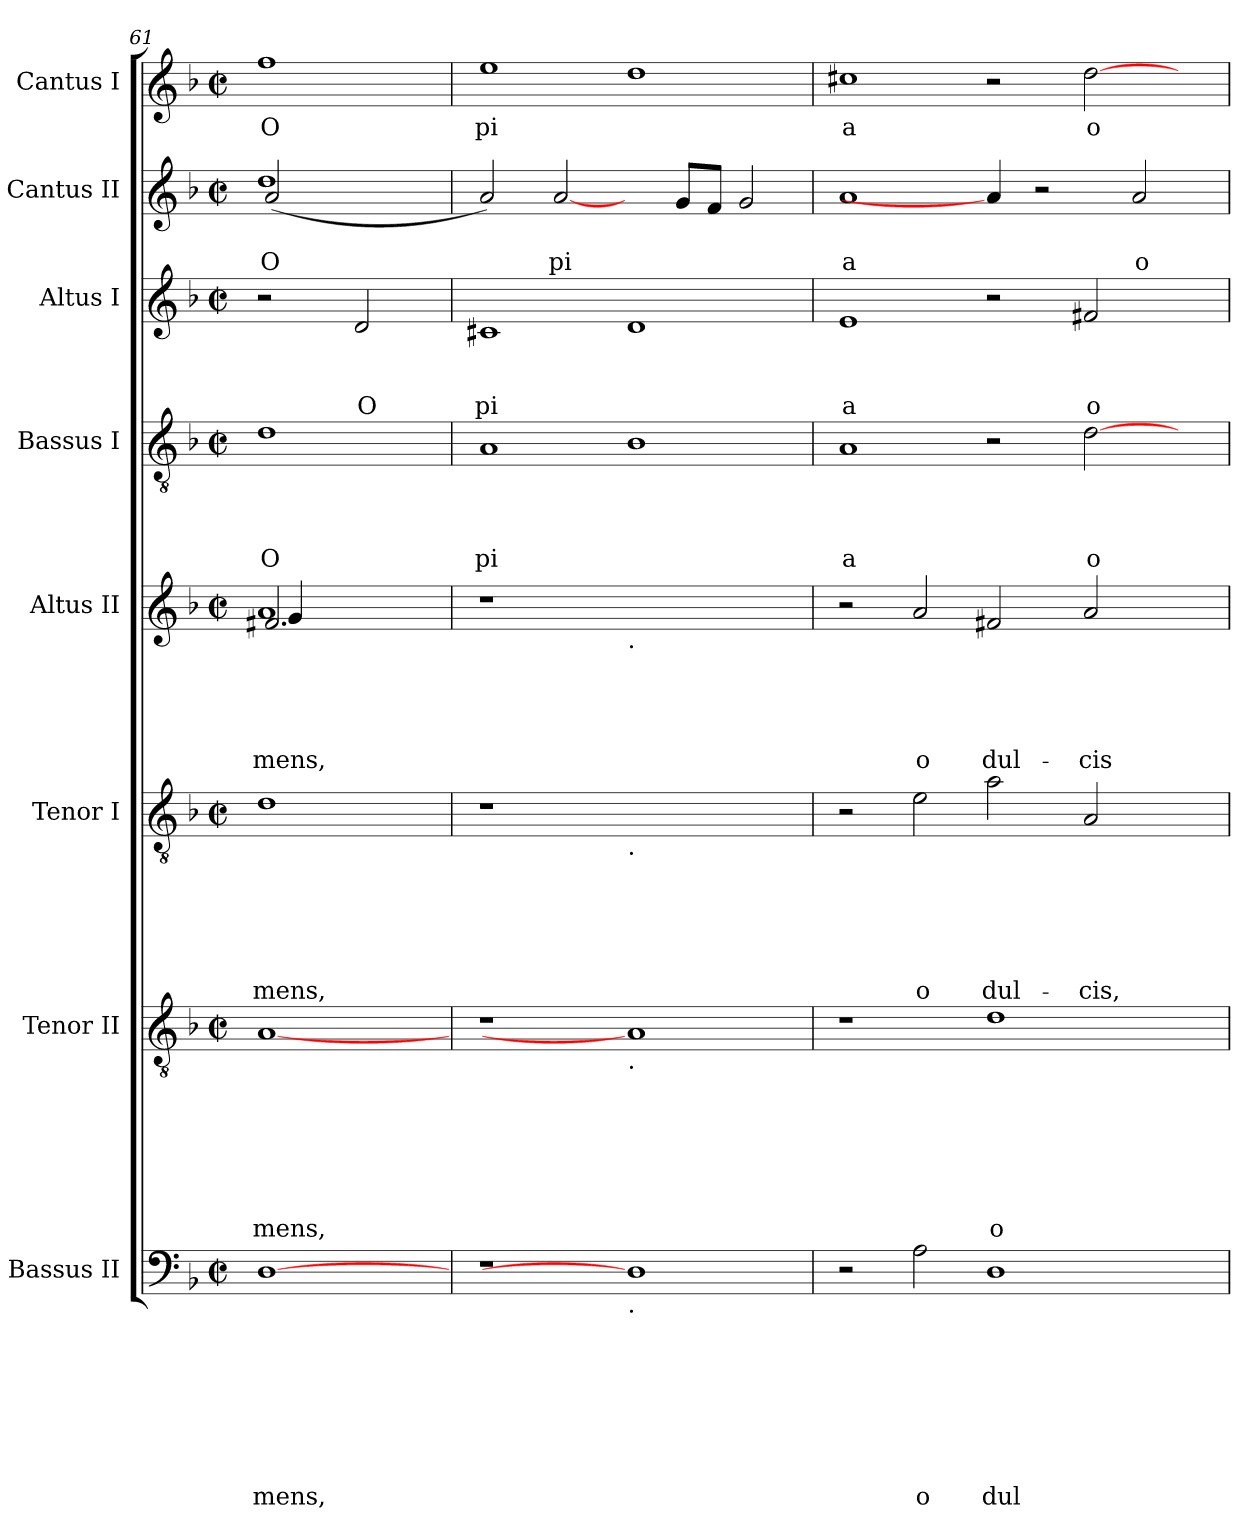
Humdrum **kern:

**kern	**text	**text	**text	**text	**text	**text	**text	**text	**kern	**text	**text	**text	**text	**text	**text	**text	**kern	**text	**text	**text	**text	**text	**text	**kern	**text	**text	**text	**text	**text	**kern	**text	**text	**text	**text	**kern	**text	**text	**text	**kern	**text	**text	**kern	**text
*part8	*part8	*part8	*part8	*part8	*part8	*part8	*part8	*part8	*part7	*part7	*part7	*part7	*part7	*part7	*part7	*part7	*part6	*part6	*part6	*part6	*part6	*part6	*part6	*part5	*part5	*part5	*part5	*part5	*part5	*part4	*part4	*part4	*part4	*part4	*part3	*part3	*part3	*part3	*part2	*part2	*part2	*part1	*part1
*staff8	*staff8	*staff8	*staff8	*staff8	*staff8	*staff8	*staff8	*staff8	*staff7	*staff7	*staff7	*staff7	*staff7	*staff7	*staff7	*staff7	*staff6	*staff6	*staff6	*staff6	*staff6	*staff6	*staff6	*staff5	*staff5	*staff5	*staff5	*staff5	*staff5	*staff4	*staff4	*staff4	*staff4	*staff4	*staff3	*staff3	*staff3	*staff3	*staff2	*staff2	*staff2	*staff1	*staff1
*I"Bassus II	*	*	*	*	*	*	*	*	*I"Tenor II	*	*	*	*	*	*	*	*I"Tenor I	*	*	*	*	*	*	*I"Altus II	*	*	*	*	*	*I"Bassus I	*	*	*	*	*I"Altus I	*	*	*	*I"Cantus II	*	*	*I"Cantus I	*
*clefF4	*	*	*	*	*	*	*	*	*clefGv2	*	*	*	*	*	*	*	*clefGv2	*	*	*	*	*	*	*clefG2	*	*	*	*	*	*clefGv2	*	*	*	*	*clefG2	*	*	*	*clefG2	*	*	*clefG2	*
*k[b-]	*	*	*	*	*	*	*	*	*k[b-]	*	*	*	*	*	*	*	*k[b-]	*	*	*	*	*	*	*k[b-]	*	*	*	*	*	*k[b-]	*	*	*	*	*k[b-]	*	*	*	*k[b-]	*	*	*k[b-]	*
*F:	*	*	*	*	*	*	*	*	*F:	*	*	*	*	*	*	*	*F:	*	*	*	*	*	*	*F:	*	*	*	*	*	*F:	*	*	*	*	*F:	*	*	*	*F:	*	*	*F:	*
*M2/2	*	*	*	*	*	*	*	*	*M2/2	*	*	*	*	*	*	*	*M2/2	*	*	*	*	*	*	*M2/2	*	*	*	*	*	*M2/2	*	*	*	*	*M2/2	*	*	*	*M2/2	*	*	*M2/2	*
*met(c|)	*	*	*	*	*	*	*	*	*met(c|)	*	*	*	*	*	*	*	*met(c|)	*	*	*	*	*	*	*met(c|)	*	*	*	*	*	*met(c|)	*	*	*	*	*met(c|)	*	*	*	*met(c|)	*	*	*met(c|)	*
=61	=61	=61	=61	=61	=61	=61	=61	=61	=61	=61	=61	=61	=61	=61	=61	=61	=61	=61	=61	=61	=61	=61	=61	=61	=61	=61	=61	=61	=61	=61	=61	=61	=61	=61	=61	=61	=61	=61	=61	=61	=61	=61	=61
!	!	!	!	!	!	!	!	!LO:LY:b	!	!	!	!	!	!	!	!LO:LY:b	!	!	!	!	!	!	!LO:LY:b	!	!	!	!	!	!LO:LY:b	!	!	!	!	!LO:LY:b	!	!	!	!	!	!	!LO:LY:b	!	!LO:LY:b
*	*	*	*	*	*	*	*	*	*	*	*	*	*	*	*	*	*	*	*	*	*	*	*	*^	*	*	*	*	*	*	*	*	*	*	*	*	*	*	*^	*	*	*	*
*	*	*	*	*	*	*	*	*	*	*	*	*	*	*	*	*	*	*	*	*	*	*	*	*	*^	*	*	*	*	*	*	*	*	*	*	*	*	*	*	*	*	*	*	*	*
[1D	.	.	.	.	.	.	.	-mens,	[1A	.	.	.	.	.	.	mens,	1d	.	.	.	.	.	mens,	1a	2.f#X/	4g/	.	.	.	.	-mens,	1d	.	.	.	O	2r	.	.	.	1dd	(<2a/	.	O	1ff	O
.	.	.	.	.	.	.	.	.	.	.	.	.	.	.	.	.	.	.	.	.	.	.	.	.	.	2.ryy	.	.	.	.	.	.	.	.	.	.	.	.	.	.	.	.	.	.	.	.
!	!	!	!	!	!	!	!	!	!	!	!	!	!	!	!	!	!	!	!	!	!	!	!	!	!	!	!	!	!	!	!	!	!	!	!	!	!	!	!	!LO:LY:b	!	!	!	!	!	!
.	.	.	.	.	.	.	.	.	.	.	.	.	.	.	.	.	.	.	.	.	.	.	.	.	.	.	.	.	.	.	.	.	.	.	.	.	2d/	.	.	O	.	2ryy	.	.	.	.
.	.	.	.	.	.	.	.	.	.	.	.	.	.	.	.	.	.	.	.	.	.	.	.	.	4ryy	.	.	.	.	.	.	.	.	.	.	.	.	.	.	.	.	.	.	.	.	.
*	*	*	*	*	*	*	*	*	*	*	*	*	*	*	*	*	*	*	*	*	*	*	*	*	*v	*v	*	*	*	*	*	*	*	*	*	*	*	*	*	*	*v	*v	*	*	*	*
=62	=62	=62	=62	=62	=62	=62	=62	=62	=62	=62	=62	=62	=62	=62	=62	=62	=62	=62	=62	=62	=62	=62	=62	=62	=62	=62	=62	=62	=62	=62	=62	=62	=62	=62	=62	=62	=62	=62	=62	=62	=62	=62	=62	=62
!	!	!	!	!	!	!	!	!	!	!	!	!	!	!	!	!	!	!	!	!	!	!	!	!	!	!	!	!	!	!	!	!	!	!	!LO:LY:b	!	!	!	!LO:LY:b	!	!	!	!	!LO:LY:b
*	*	*	*	*	*	*	*	*	*	*	*	*	*	*	*	*	*	*	*	*	*	*	*	*v	*v	*	*	*	*	*	*	*	*	*	*	*	*	*	*	*	*	*	*	*
1r	.	.	.	.	.	.	.	.	1r	.	.	.	.	.	.	.	1r	.	.	.	.	.	.	1r	.	.	.	.	.	1A	.	.	.	pi	1c#X	.	.	pi	2a/)	.	.	1ee	pi
!	!	!	!	!	!	!	!	!	!	!	!	!	!	!	!	!	!	!	!	!	!	!	!	!	!	!	!	!	!	!	!	!	!	!	!	!	!	!	!	!	!LO:LY:b	!	!
.	.	.	.	.	.	.	.	.	.	.	.	.	.	.	.	.	.	.	.	.	.	.	.	.	.	.	.	.	.	.	.	.	.	.	.	.	.	.	[2a/	.	pi	.	.
!	!	!	!	!	!	!	!	!	!	!	!	!	!	!	!	!	!	!	!	!	!	!	!	!LO:TX:b:t=.	!	!	!	!	!	!	!	!	!	!	!	!	!	!	!	!	!	!	!
!	!	!	!	!	!	!	!	!	!	!	!	!	!	!	!	!	!LO:TX:b:t=.	!	!	!	!	!	!	!	!	!	!	!	!	!	!	!	!	!	!	!	!	!	!	!	!	!	!
!	!	!	!	!	!	!	!	!	!LO:TX:b:t=.	!	!	!	!	!	!	!	!	!	!	!	!	!	!	!	!	!	!	!	!	!	!	!	!	!	!	!	!	!	!	!	!	!	!
!LO:TX:b:t=.	!	!	!	!	!	!	!	!	!	!	!	!	!	!	!	!	!	!	!	!	!	!	!	!	!	!	!	!	!	!	!	!	!	!	!	!	!	!	!	!	!	!	!
1D]	.	.	.	.	.	.	.	.	1A]	.	.	.	.	.	.	.	1ryy	.	.	.	.	.	.	1ryy	.	.	.	.	.	1B-	.	.	.	.	1d	.	.	.	4ryy	.	.	1dd	.
.	.	.	.	.	.	.	.	.	.	.	.	.	.	.	.	.	.	.	.	.	.	.	.	.	.	.	.	.	.	.	.	.	.	.	.	.	.	.	8g/L	.	.	.	.
.	.	.	.	.	.	.	.	.	.	.	.	.	.	.	.	.	.	.	.	.	.	.	.	.	.	.	.	.	.	.	.	.	.	.	.	.	.	.	8f/J	.	.	.	.
.	.	.	.	.	.	.	.	.	.	.	.	.	.	.	.	.	.	.	.	.	.	.	.	.	.	.	.	.	.	.	.	.	.	.	.	.	.	.	2g/	.	.	.	.
!!LO:PB:g=z
=63	=63	=63	=63	=63	=63	=63	=63	=63	=63	=63	=63	=63	=63	=63	=63	=63	=63	=63	=63	=63	=63	=63	=63	=63	=63	=63	=63	=63	=63	=63	=63	=63	=63	=63	=63	=63	=63	=63	=63	=63	=63	=63	=63
!	!	!	!	!	!	!	!	!	!	!	!	!	!	!	!	!	!	!	!	!	!	!	!	!	!	!	!	!	!	!	!	!	!	!LO:LY:b	!	!	!	!LO:LY:b	!	!	!LO:LY:b	!	!LO:LY:b
2r	.	.	.	.	.	.	.	.	1r	.	.	.	.	.	.	.	2r	.	.	.	.	.	.	2r	.	.	.	.	.	1A	.	.	.	a	1e	.	.	a	1a	.	a	1cc#X	a
!	!	!	!	!	!	!	!	!LO:LY:b	!	!	!	!	!	!	!	!	!	!	!	!	!	!	!LO:LY:b	!	!	!	!	!	!LO:LY:b	!	!	!	!	!	!	!	!	!	!	!	!	!	!
2A\	.	.	.	.	.	.	.	o	.	.	.	.	.	.	.	.	2e\	.	.	.	.	.	o	2a/	.	.	.	.	o	.	.	.	.	.	.	.	.	.	.	.	.	.	.
!	!	!	!	!	!	!	!	!LO:LY:b	!	!	!	!	!	!	!	!LO:LY:b	!	!	!	!	!	!	!LO:LY:b	!	!	!	!	!	!LO:LY:b	!	!	!	!	!	!	!	!	!	!	!	!	!	!
1D	.	.	.	.	.	.	.	dul	1d	.	.	.	.	.	.	o	2a\	.	.	.	.	.	dul-	2f#X/	.	.	.	.	dul-	2r	.	.	.	.	2r	.	.	.	4a/]	.	.	2r	.
.	.	.	.	.	.	.	.	.	.	.	.	.	.	.	.	.	.	.	.	.	.	.	.	.	.	.	.	.	.	.	.	.	.	.	.	.	.	.	2r	.	.	.	.
!	!	!	!	!	!	!	!	!	!	!	!	!	!	!	!	!	!	!	!	!	!	!	!LO:LY:b	!	!	!	!	!	!LO:LY:b	!	!	!	!	!LO:LY:b	!	!	!	!LO:LY:b	!	!	!	!	!LO:LY:b
.	.	.	.	.	.	.	.	.	.	.	.	.	.	.	.	.	2A/	.	.	.	.	.	-cis,	2a/	.	.	.	.	-cis	[>2d\	.	.	.	o	2f#X/	.	.	o	.	.	.	[>2dd\	o
!	!	!	!	!	!	!	!	!	!	!	!	!	!	!	!	!	!	!	!	!	!	!	!	!	!	!	!	!	!	!	!	!	!	!	!	!	!	!	!	!	!LO:LY:b	!	!
.	.	.	.	.	.	.	.	.	.	.	.	.	.	.	.	.	.	.	.	.	.	.	.	.	.	.	.	.	.	.	.	.	.	.	.	.	.	.	2a/	.	o	.	.
4ryy	.	.	.	.	.	.	.	.	4ryy	.	.	.	.	.	.	.	4ryy	.	.	.	.	.	.	4ryy	.	.	.	.	.	4ryy	.	.	.	.	4ryy	.	.	.	.	.	.	4ryy	.
=	=	=	=	=	=	=	=	=	=	=	=	=	=	=	=	=	=	=	=	=	=	=	=	=	=	=	=	=	=	=	=	=	=	=	=	=	=	=	=	=	=	=	=
*-	*-	*-	*-	*-	*-	*-	*-	*-	*-	*-	*-	*-	*-	*-	*-	*-	*-	*-	*-	*-	*-	*-	*-	*-	*-	*-	*-	*-	*-	*-	*-	*-	*-	*-	*-	*-	*-	*-	*-	*-	*-	*-	*-
